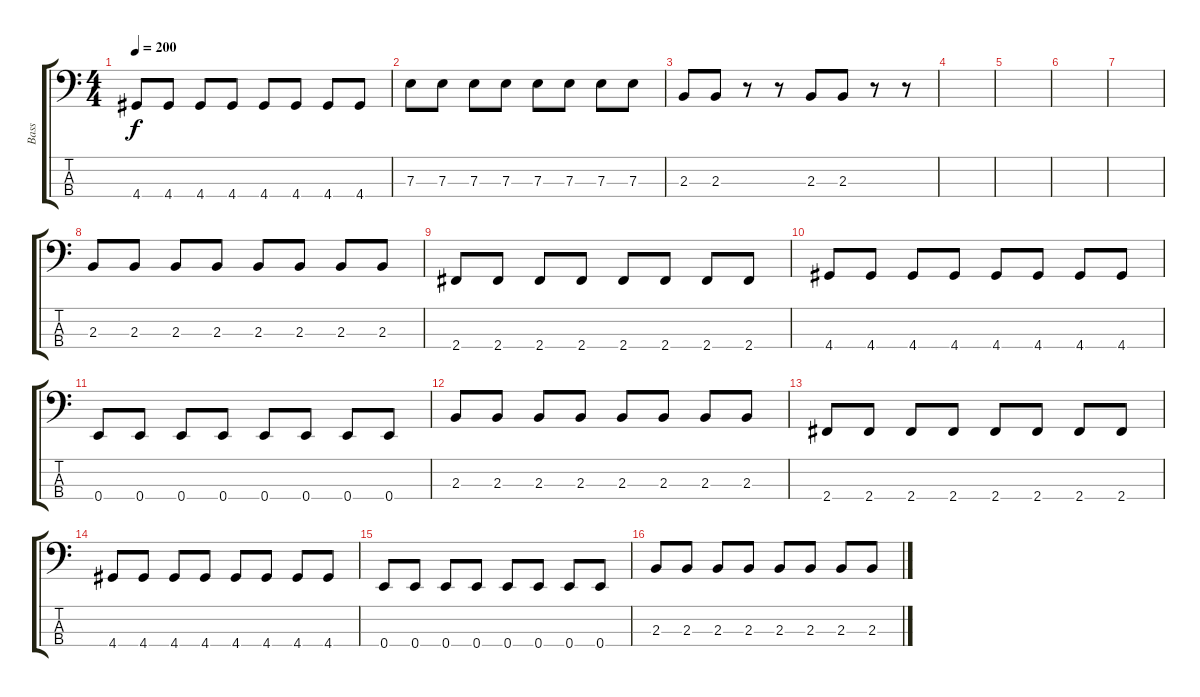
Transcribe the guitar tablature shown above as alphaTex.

\track ("Bass" "Bass") {instrument electricbasspick}
\staff {score tabs}
\tuning (G2 D2 A1 E1) {hide}
\ts (4 4)
\tempo 200
\clef f4
\ks c
4.4.8{dy f} 4.4.8 4.4.8 4.4.8 4.4.8 4.4.8 4.4.8 4.4.8 |
7.3.8 7.3.8 7.3.8 7.3.8 7.3.8 7.3.8 7.3.8 7.3.8 |
2.3.8 2.3.8 r.8 r.8 2.3.8 2.3.8 r.8 r.8 |
|
|
|
|
2.3.8 2.3.8 2.3.8 2.3.8 2.3.8 2.3.8 2.3.8 2.3.8 |
2.4.8 2.4.8 2.4.8 2.4.8 2.4.8 2.4.8 2.4.8 2.4.8 |
4.4.8 4.4.8 4.4.8 4.4.8 4.4.8 4.4.8 4.4.8 4.4.8 |
0.4.8 0.4.8 0.4.8 0.4.8 0.4.8 0.4.8 0.4.8 0.4.8 |
2.3.8 2.3.8 2.3.8 2.3.8 2.3.8 2.3.8 2.3.8 2.3.8 |
2.4.8 2.4.8 2.4.8 2.4.8 2.4.8 2.4.8 2.4.8 2.4.8 |
4.4.8 4.4.8 4.4.8 4.4.8 4.4.8 4.4.8 4.4.8 4.4.8 |
0.4.8 0.4.8 0.4.8 0.4.8 0.4.8 0.4.8 0.4.8 0.4.8 |
2.3.8 2.3.8 2.3.8 2.3.8 2.3.8 2.3.8 2.3.8 2.3.8
